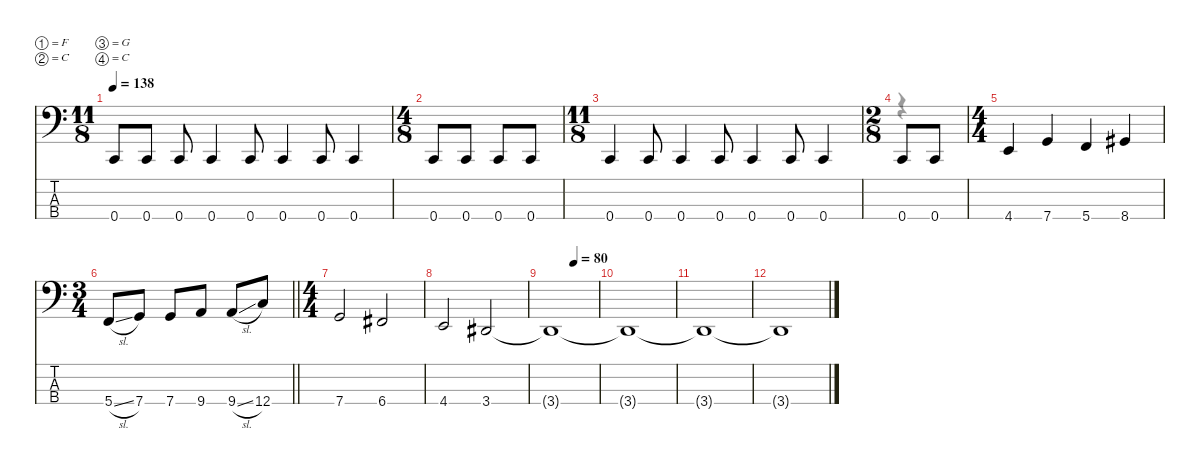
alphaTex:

\defaultSystemsLayout 4
\hideDynamics
\bracketExtendMode nobrackets
\singleTrackTrackNamePolicy hidden
\multiTrackTrackNamePolicy hidden
\otherSystemsTrackNameOrientation horizontal
\track ("Bass" "el.bs.") {instrument electricbassfinger}
\staff {score tabs}
\tuning (F2 C2 G1 C1)
\voice
\ts (11 8)
\beaming (8 2 2 7)
\tempo 138
\clef f4
\ks c
0.4.8{dy fff beam Up} 0.4.8{beam Up} 0.4.8{beam Up} 0.4.4{beam Up} 0.4.8{beam Up} 0.4.4{beam Up} 0.4.8{beam Up} 0.4.4{beam Up} |
\ts (4 8)
\beaming (8 2 2)
0.4.8{beam Up} 0.4.8{beam Up} 0.4.8{beam Up} 0.4.8{beam Up} |
\ts (11 8)
\beaming (8 3 3 3 2)
0.4.4{beam Up} 0.4.8{beam Up} 0.4.4{beam Up} 0.4.8{beam Up} 0.4.4{beam Up} 0.4.8{beam Up} 0.4.4{beam Up} |
\ts (2 8)
\beaming (8 2)
0.4.8{beam Up} 0.4.8{beam Up} |
\ts (4 4)
\beaming (8 2 2 2 2)
4.4.4{beam Up} 7.4.4{beam Up} 5.4.4{beam Up} 8.4{acc #}.4{beam Up} |
\ts (3 4)
\beaming (8 2 2 2)
\barLineRight lightlight
5.4{sl}.8{beam Up} 7.4.8{beam Up} 7.4.8{beam Up} 9.4.8{beam Up} 9.4{sl}.8{beam Up} 12.4.8{beam Up} |
\ts (4 4)
\beaming (8 2 2 2 2)
7.4.2{dy f beam Up} 6.4{acc #}.2{beam Up} |
4.4.2{beam Up} 3.4{acc #}.2{beam Up} |
\tempo (80 0.5)
3.4{t acc #}.1{beam Up} |
3.4{t acc #}.1{beam Up} |
3.4{t acc #}.1{beam Up} |
3.4{t acc #}.1{beam Up}
\voice
\clef f4
\ottava regular
\simile none
\ks c
|
|
|
r.4{dy mf beam Down} |
|
\barLineRight lightlight
|
|
|
|
|
|
